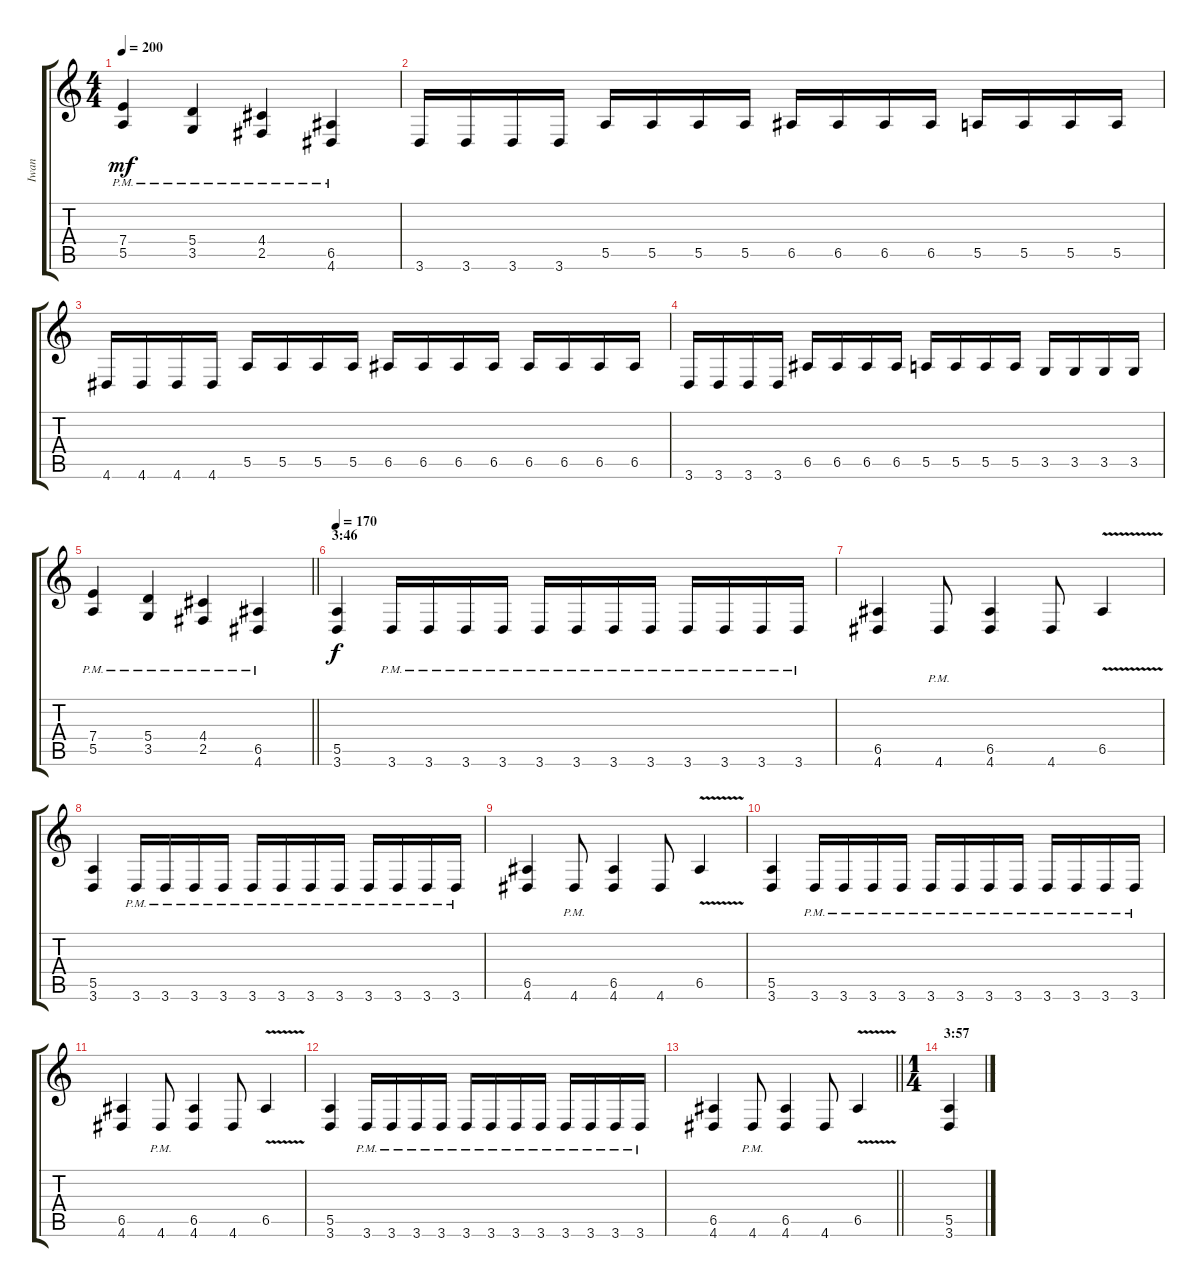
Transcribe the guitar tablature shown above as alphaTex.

\track ("Iwan" "Iwan") {instrument distortionguitar}
\staff {score tabs}
\tuning (B3 Gb3 D3 A2 E2 B1) {hide}
\ts (4 4)
\tempo 200
\clef g2
\ks c
(7.4{pm} 5.5{pm}).4{dy mf} (5.4{pm} 3.5{pm}).4 (4.4{pm} 2.5{pm}).4 (6.5{pm} 4.6{pm}).4 |
3.6.16 3.6.16 3.6.16 3.6.16 5.5.16 5.5.16 5.5.16 5.5.16 6.5.16 6.5.16 6.5.16 6.5.16 5.5.16 5.5.16 5.5.16 5.5.16 |
4.6.16 4.6.16 4.6.16 4.6.16 5.5.16 5.5.16 5.5.16 5.5.16 6.5.16 6.5.16 6.5.16 6.5.16 6.5.16 6.5.16 6.5.16 6.5.16 |
3.6.16 3.6.16 3.6.16 3.6.16 6.5.16 6.5.16 6.5.16 6.5.16 5.5.16 5.5.16 5.5.16 5.5.16 3.5.16 3.5.16 3.5.16 3.5.16 |
\barLineRight lightlight
(7.4{pm} 5.5{pm}).4 (5.4{pm} 3.5{pm}).4 (4.4{pm} 2.5{pm}).4 (6.5{pm} 4.6{pm}).4 |
\section ("" "3:46")
\tempo 170
(5.5 3.6).4{dy f} 3.6{pm}.16 3.6{pm}.16 3.6{pm}.16 3.6{pm}.16 3.6{pm}.16 3.6{pm}.16 3.6{pm}.16 3.6{pm}.16 3.6{pm}.16 3.6{pm}.16 3.6{pm}.16 3.6{pm}.16 |
(6.5 4.6).4 4.6{pm}.8 (6.5 4.6).4 4.6.8 6.5{v}.4 |
(5.5 3.6).4 3.6{pm}.16 3.6{pm}.16 3.6{pm}.16 3.6{pm}.16 3.6{pm}.16 3.6{pm}.16 3.6{pm}.16 3.6{pm}.16 3.6{pm}.16 3.6{pm}.16 3.6{pm}.16 3.6{pm}.16 |
(6.5 4.6).4 4.6{pm}.8 (6.5 4.6).4 4.6.8 6.5{v}.4 |
(5.5 3.6).4 3.6{pm}.16 3.6{pm}.16 3.6{pm}.16 3.6{pm}.16 3.6{pm}.16 3.6{pm}.16 3.6{pm}.16 3.6{pm}.16 3.6{pm}.16 3.6{pm}.16 3.6{pm}.16 3.6{pm}.16 |
(6.5 4.6).4 4.6{pm}.8 (6.5 4.6).4 4.6.8 6.5{v}.4 |
(5.5 3.6).4 3.6{pm}.16 3.6{pm}.16 3.6{pm}.16 3.6{pm}.16 3.6{pm}.16 3.6{pm}.16 3.6{pm}.16 3.6{pm}.16 3.6{pm}.16 3.6{pm}.16 3.6{pm}.16 3.6{pm}.16 |
\barLineRight lightlight
(6.5 4.6).4 4.6{pm}.8 (6.5 4.6).4 4.6.8 6.5{v}.4 |
\ts (1 4)
\section ("" "3:57")
(5.5 3.6).4
